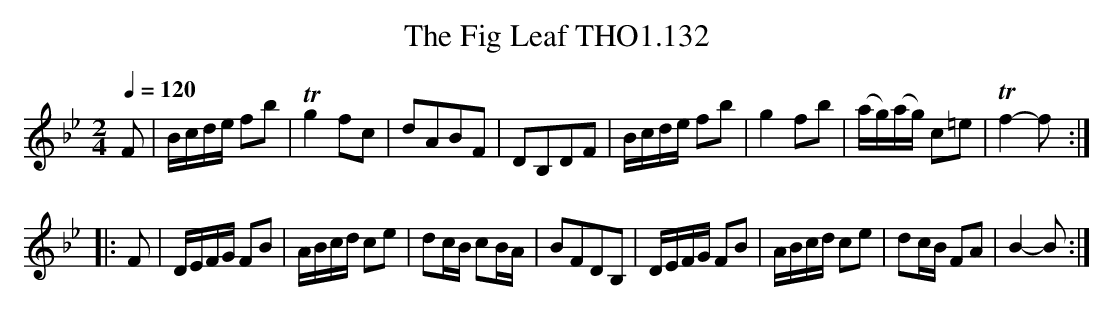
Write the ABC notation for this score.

X:1
T:Fig Leaf THO1.132, The
M:2/4
L:1/8
Q:1/4=120
K:Bb
F|B/c/d/e/ fb|Tg2 fc|dABF|DB,DF|\
B/c/d/e/ fb|g2fb|(a/g/)(a/g/) c=e|Tf2- f:|
|:F|D/E/F/G/ FB|A/B/c/d/ ce|dc/B/ cB/A/|BFDB,|\
D/E/F/G/ FB|A/B/c/d/ ce|dc/B/ FA|B2-B:|
